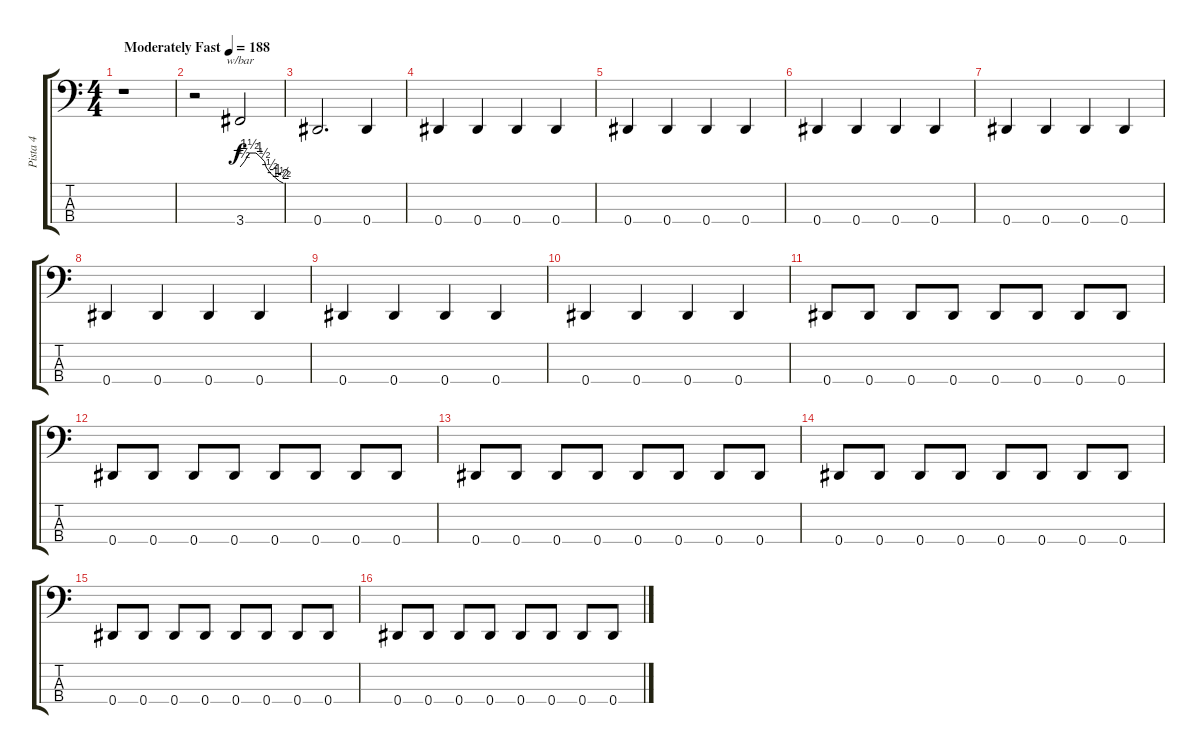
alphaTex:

\track ("Pista 4" "Pista 4") {instrument electricbassfinger}
\staff {score tabs}
\tuning (Gb2 Db2 Ab1 Eb1) {hide}
\ts (4 4)
\tempo (188 "Moderately Fast")
\clef f4
\ks c
r.1{dy f instrument electricbassfinger} |
r.2 3.4.2{tbe (custom default 0 0 6 2 13 6 18 6 22 6 27 4 34 2 36 0 41 -2 49 -4 54 -6 60 -8)} |
0.4.2{d} 0.4.4 |
0.4.4 0.4.4 0.4.4 0.4.4 |
0.4.4 0.4.4 0.4.4 0.4.4 |
0.4.4 0.4.4 0.4.4 0.4.4 |
0.4.4 0.4.4 0.4.4 0.4.4 |
0.4.4 0.4.4 0.4.4 0.4.4 |
0.4.4 0.4.4 0.4.4 0.4.4 |
0.4.4 0.4.4 0.4.4 0.4.4 |
0.4.8 0.4.8 0.4.8 0.4.8 0.4.8 0.4.8 0.4.8 0.4.8 |
0.4.8 0.4.8 0.4.8 0.4.8 0.4.8 0.4.8 0.4.8 0.4.8 |
0.4.8 0.4.8 0.4.8 0.4.8 0.4.8 0.4.8 0.4.8 0.4.8 |
0.4.8 0.4.8 0.4.8 0.4.8 0.4.8 0.4.8 0.4.8 0.4.8 |
0.4.8 0.4.8 0.4.8 0.4.8 0.4.8 0.4.8 0.4.8 0.4.8 |
0.4.8 0.4.8 0.4.8 0.4.8 0.4.8 0.4.8 0.4.8 0.4.8
